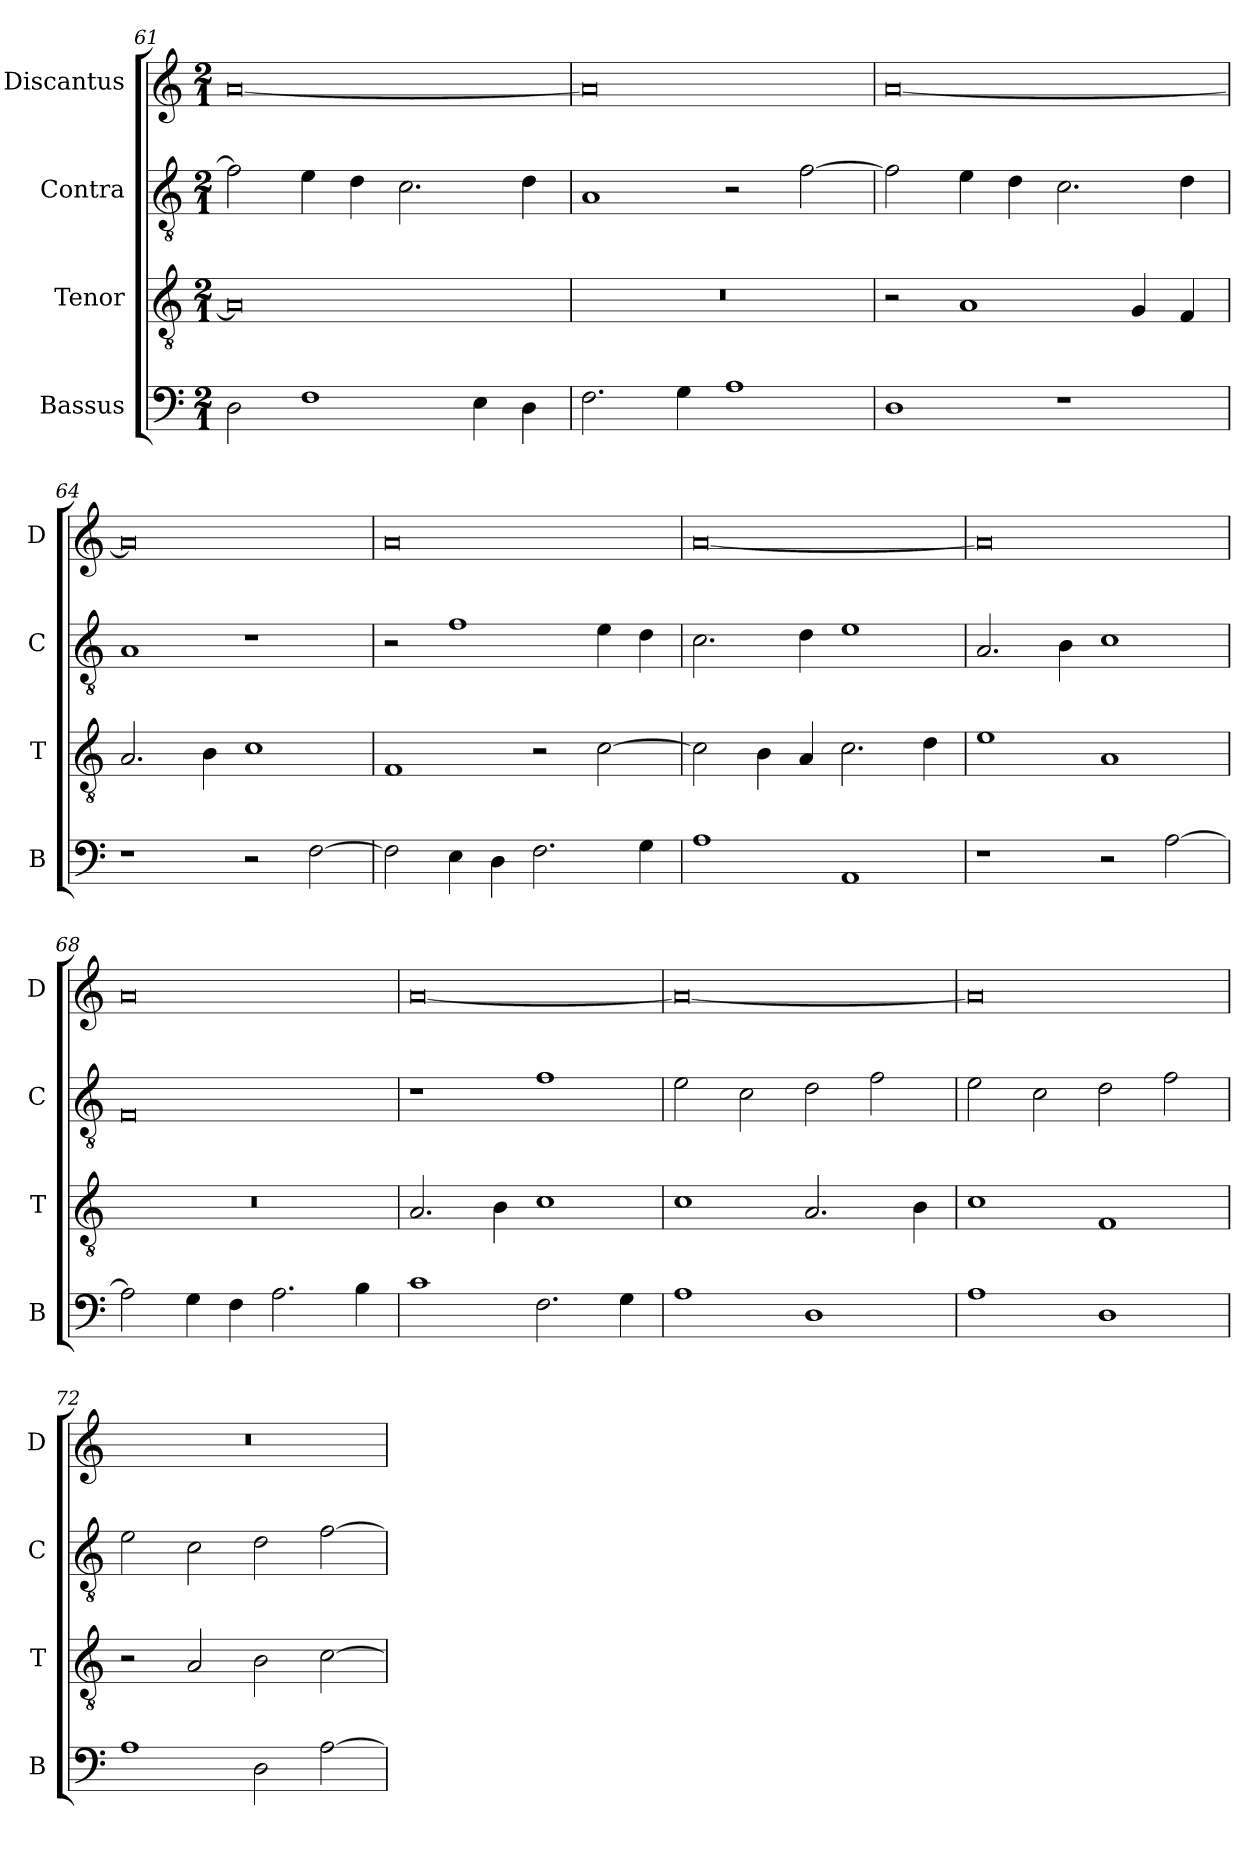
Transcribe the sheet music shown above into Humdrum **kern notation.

**kern	**kern	**kern	**kern
*part4	*part3	*part2	*part1
*staff4	*staff3	*staff2	*staff1
*I"Bassus	*I"Tenor	*I"Contra	*I"Discantus
*I'B	*I'T	*I'C	*I'D
*clefF4	*clefGv2	*clefGv2	*clefG2
*k[]	*k[]	*k[]	*k[]
*M2/1	*M2/1	*M2/1	*M2/1
=61	=61	=61	=61
2D\	0A]	2f\]	[0a
1F	.	4e\	.
.	.	4d\	.
.	.	2.c\	.
4E\	.	.	.
4D\	.	4d\	.
=62	=62	=62	=62
2.F\	0r	1A	0a]
4G\	.	.	.
1A	.	2r	.
.	.	[2f\	.
=63	=63	=63	=63
1D	2r	2f\]	[0a
.	1A	4e\	.
.	.	4d\	.
1r	.	2.c\	.
.	4G/	.	.
.	4F/	4d\	.
=64	=64	=64	=64
1r	2.A/	1A	0a]
.	4B\	.	.
2r	1c	1r	.
[2F\	.	.	.
=65	=65	=65	=65
2F\]	1F	2r	0a
4E\	.	1f	.
4D\	.	.	.
2.F\	2r	.	.
.	[2c\	4e\	.
4G\	.	4d\	.
=66	=66	=66	=66
1A	2c\]	2.c\	[0a
.	4B\	.	.
.	4A/	4d\	.
1AA	2.c\	1e	.
.	4d\	.	.
=67	=67	=67	=67
1r	1e	2.A/	0a]
.	.	4B\	.
2r	1A	1c	.
[2A\	.	.	.
=68	=68	=68	=68
2A\]	0r	0F	0a
4G\	.	.	.
4F\	.	.	.
2.A\	.	.	.
4B\	.	.	.
=69	=69	=69	=69
1c	2.A/	1r	[0a
.	4B\	.	.
2.F\	1c	1f	.
4G\	.	.	.
=70	=70	=70	=70
1A	1c	2e\	0a_
.	.	2c\	.
1D	2.A/	2d\	.
.	.	2f\	.
.	4B\	.	.
=71	=71	=71	=71
1A	1c	2e\	0a]
.	.	2c\	.
1D	1F	2d\	.
.	.	2f\	.
=72	=72	=72	=72
1A	2r	2e\	0r
.	2A/	2c\	.
2D\	2B\	2d\	.
[2A\	[2c\	[2f\	.
=	=	=	=
*-	*-	*-	*-
